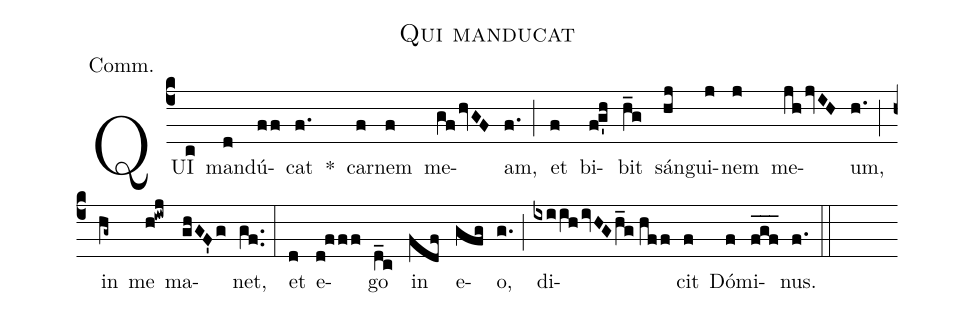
name:Qui manducat;
annotation:Comm.;
mode:6;
office-part:Communion;
%%
(c4) QUI(c) man(d)dú(ff)cat(f.) *()
car(f)nem(f) me(gf/hvGF)am,(f.) (;)
et(f) bi(f!g'h)bit(h_g) sán(hj)gui(j)nem(j) me(jh/jvIH)um,(h.) (;)
in(hg~) me(h!iwj) ma(ghGF'g)net,(gf..) (:)
et(d) e(d!fff)go(d_c) in(fdf) e(gfg)o,(g.) (;)
di(ixiih/ivHG/h_g//hff)cit(f) Dó(f)mi(fgf___)nus.(f.) (::)
